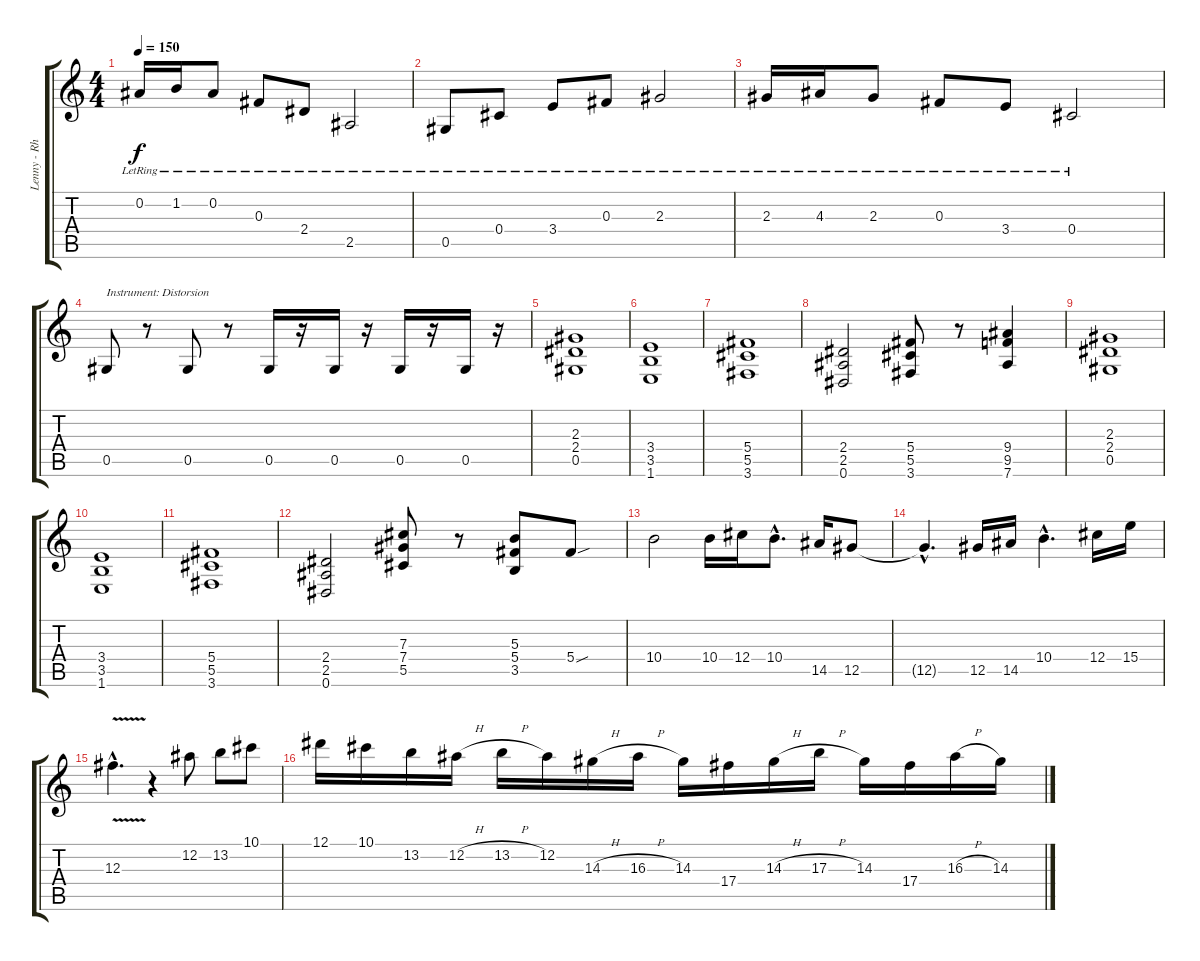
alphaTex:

\track ("Lenny - Rhytm/Lead" "Lenny - Rh") {instrument distortionguitar}
\staff {score tabs}
\tuning (Eb4 Bb3 Gb3 Db3 Ab2 Eb2) {hide}
\ts (4 4)
\tempo 150
\clef g2
\ks c
0.2{lr}.16{dy f} 1.2{lr}.16 0.2{lr}.8 0.3{lr}.8 2.4{lr}.8 2.5{lr}.2 |
0.5{lr}.8 0.4{lr}.8 3.4{lr}.8 0.3{lr}.8 2.3{lr}.2 |
2.3{lr}.16 4.3{lr}.16 2.3{lr}.8 0.3{lr}.8 3.4{lr}.8 0.4{lr}.2 |
0.5.8{txt "Instrument: Distorsion" instrument distortionguitar} r.8 0.5.8 r.8 0.5.16 r.16 0.5.16 r.16 0.5.16 r.16 0.5.16 r.16 |
(2.3 2.4 0.5).1 |
(3.4 3.5 1.6).1 |
(5.4 5.5 3.6).1 |
(2.4 2.5 0.6).2 (5.4 5.5 3.6).8 r.8 (9.4 9.5 7.6).4 |
(2.3 2.4 0.5).1 |
(3.4 3.5 1.6).1 |
(5.4 5.5 3.6).1 |
(2.4 2.5 0.6).2 (7.3 7.4 5.5).8 r.8 (5.3 5.4 3.5).8 5.4{sou}.8 |
10.4.2 10.4.16 12.4.16 10.4{hac}.8{d} 14.5.16 12.5.8 |
12.5{hac t}.4{d} 12.5.16 14.5.16 10.4{hac}.4{d} 12.4.16 15.4.16 |
12.3{v hac}.4{d} r.4 12.2.8 13.2.8 10.1.8 |
12.1.16 10.1.16 13.2.16 12.2{h}.16 13.2{h}.16 12.2.16 14.3{h}.16 16.3{h}.16 14.3.16 17.4.16 14.3{h}.16 17.3{h}.16 14.3.16 17.4.16 16.3{h}.16 14.3.16
